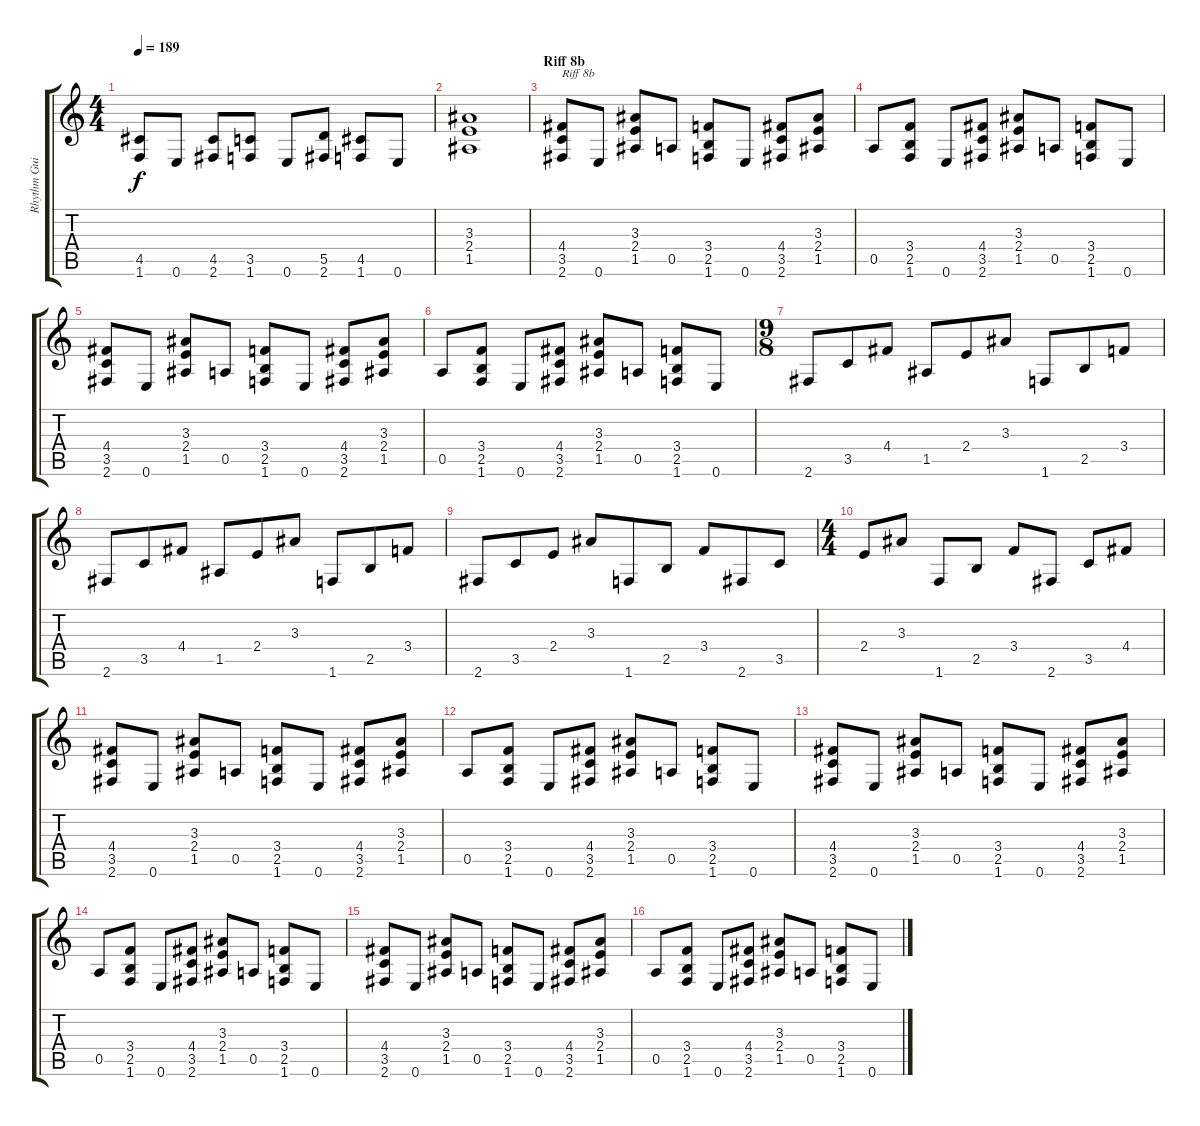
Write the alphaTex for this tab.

\track ("Rhythm Guitar 1" "Rhythm Gui") {instrument distortionguitar}
\staff {score tabs}
\tuning (E4 B3 G3 D3 A2 E2) {hide}
\ts (4 4)
\tempo 189
\clef g2
\ks c
(4.5 1.6).8{dy f} 0.6.8 (4.5 2.6).8 (3.5 1.6).8 0.6.8 (5.5 2.6).8 (4.5 1.6).8 0.6.8 |
(3.3 2.4 1.5).1 |
\section ("" "Riff 8b")
(4.4 3.5 2.6).8{txt "Riff 8b"} 0.6.8 (3.3 2.4 1.5).8 0.5.8 (3.4 2.5 1.6).8 0.6.8 (4.4 3.5 2.6).8 (3.3 2.4 1.5).8 |
0.5.8 (3.4 2.5 1.6).8 0.6.8 (4.4 3.5 2.6).8 (3.3 2.4 1.5).8 0.5.8 (3.4 2.5 1.6).8 0.6.8 |
(4.4 3.5 2.6).8 0.6.8 (3.3 2.4 1.5).8 0.5.8 (3.4 2.5 1.6).8 0.6.8 (4.4 3.5 2.6).8 (3.3 2.4 1.5).8 |
0.5.8 (3.4 2.5 1.6).8 0.6.8 (4.4 3.5 2.6).8 (3.3 2.4 1.5).8 0.5.8 (3.4 2.5 1.6).8 0.6.8 |
\ts (9 8)
2.6.8 3.5.8 4.4.8 1.5.8 2.4.8 3.3.8 1.6.8 2.5.8 3.4.8 |
2.6.8 3.5.8 4.4.8 1.5.8 2.4.8 3.3.8 1.6.8 2.5.8 3.4.8 |
2.6.8 3.5.8 2.4.8 3.3.8 1.6.8 2.5.8 3.4.8 2.6.8 3.5.8 |
\ts (4 4)
2.4.8 3.3.8 1.6.8 2.5.8 3.4.8 2.6.8 3.5.8 4.4.8 |
(4.4 3.5 2.6).8 0.6.8 (3.3 2.4 1.5).8 0.5.8 (3.4 2.5 1.6).8 0.6.8 (4.4 3.5 2.6).8 (3.3 2.4 1.5).8 |
0.5.8 (3.4 2.5 1.6).8 0.6.8 (4.4 3.5 2.6).8 (3.3 2.4 1.5).8 0.5.8 (3.4 2.5 1.6).8 0.6.8 |
(4.4 3.5 2.6).8 0.6.8 (3.3 2.4 1.5).8 0.5.8 (3.4 2.5 1.6).8 0.6.8 (4.4 3.5 2.6).8 (3.3 2.4 1.5).8 |
0.5.8 (3.4 2.5 1.6).8 0.6.8 (4.4 3.5 2.6).8 (3.3 2.4 1.5).8 0.5.8 (3.4 2.5 1.6).8 0.6.8 |
(4.4 3.5 2.6).8 0.6.8 (3.3 2.4 1.5).8 0.5.8 (3.4 2.5 1.6).8 0.6.8 (4.4 3.5 2.6).8 (3.3 2.4 1.5).8 |
0.5.8 (3.4 2.5 1.6).8 0.6.8 (4.4 3.5 2.6).8 (3.3 2.4 1.5).8 0.5.8 (3.4 2.5 1.6).8 0.6.8
